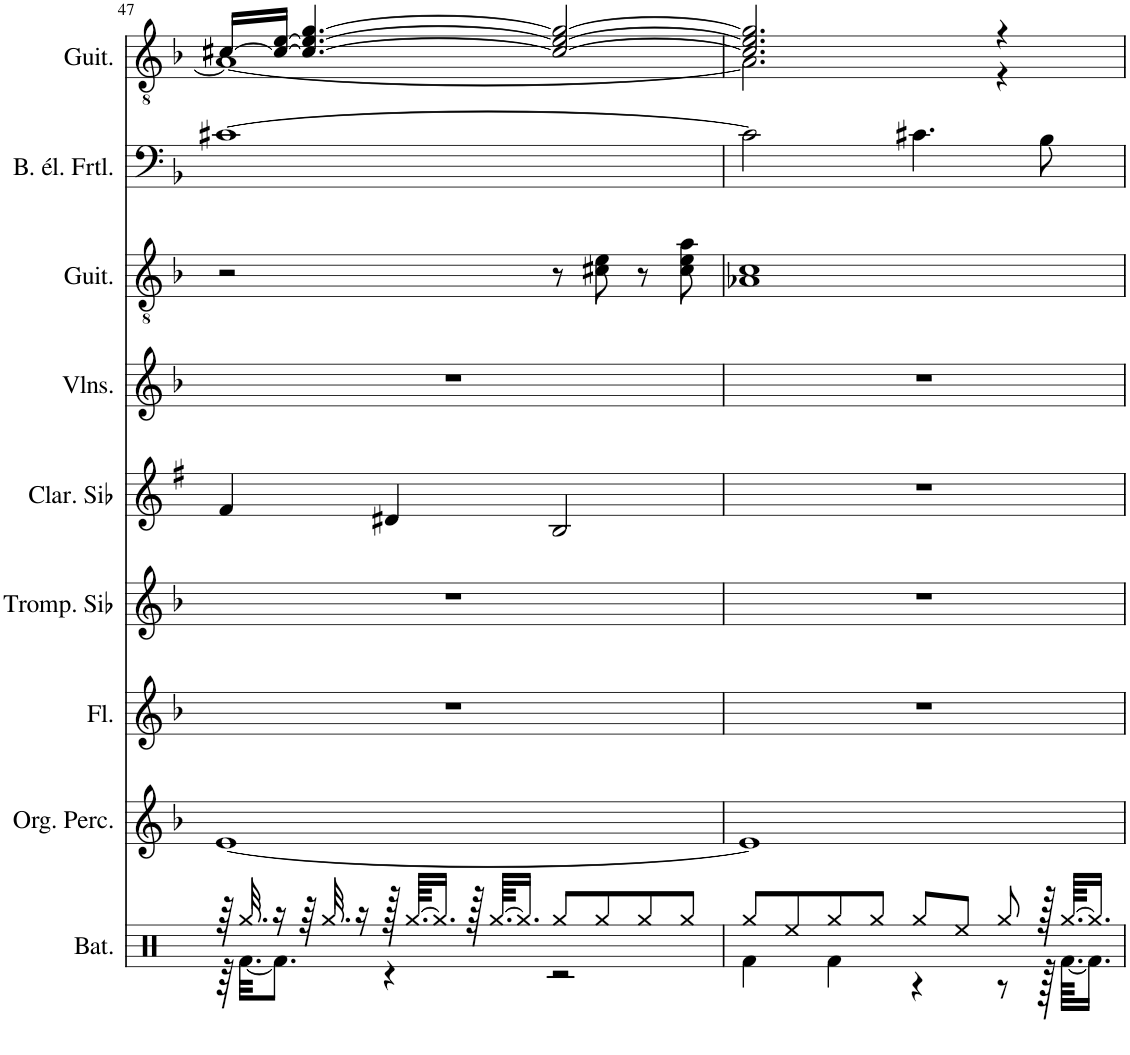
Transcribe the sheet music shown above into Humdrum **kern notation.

**kern	**kern	**kern	**kern	**kern	**kern	**kern	**kern	**kern
*part9	*part8	*part7	*part6	*part5	*part4	*part3	*part2	*part1
*staff9	*staff8	*staff7	*staff6	*staff5	*staff4	*staff3	*staff2	*staff1
*I"Batterie, Drums	*I"Orgue percussif, Percussive Organ	*I"Flûte, Flute	*I"Trompette en Sib, Trumpet	*I"Clarinette en Sib	*I"Violons, String Ensemble 1	*I"Guitare acoustique, Electric Guitar (jazz)	*I"Basse électrique fretless, Fretless Bass	*I"Guitare classique, Acoustic Guitar (nylon)
*I'Bat.	*I'Org. Perc.	*I'Fl.	*I'Tromp. Sib	*I'Clar. Sib	*I'Vlns.	*I'Guit.	*I'B. él. Frtl.	*I'Guit.
!!LO:PB:g=z
*clefX	*clefG2	*clefG2	*clefG2	*clefG2	*clefG2	*clefGv2	*clefF4	*clefGv2
*	*	*	*Trd1c2	*Trd1c2	*	*	*Trd7c12	*
*k[]	*k[b-]	*k[b-]	*k[b-]	*k[f#]	*k[b-]	*k[b-]	*k[b-]	*k[b-]
*M4/4	*M4/4	*M4/4	*M4/4	*M4/4	*M4/4	*M4/4	*M4/4	*M4/4
=47	=47	=47	=47	=47	=47	=47	=47	=47
*^	*	*	*	*	*	*	*	*^
64r	64r	[1e	1r	1r	4f#/	1r	2r	[1c#X	[16c#X/LL	1A_
32.Rgg/	[32.Rf\KKL	.	.	.	.	.	.	.	.	.
16r	8.Rf\J]	.	.	.	.	.	.	.	16c#/_ [16e/JJ	.
64r	.	.	.	.	.	.	.	.	4.c#/_ 4.e/_ [4.g/	.
32.Rgg/	.	.	.	.	.	.	.	.	.	.
16r	.	.	.	.	.	.	.	.	.	.
128r	4r	.	.	.	4d#X/	.	.	.	.	.
[64.Rgg/KKLL	.	.	.	.	.	.	.	.	.	.
16.Rgg/JJ]	.	.	.	.	.	.	.	.	.	.
128r	.	.	.	.	.	.	.	.	.	.
[64.Rgg/KKLL	.	.	.	.	.	.	.	.	.	.
16.Rgg/JJ]	.	.	.	.	.	.	.	.	.	.
8Rgg/L	2r	.	.	.	2B/	.	8r	.	2c#/_ 2e/_ 2g/_	.
8Rgg/	.	.	.	.	.	.	8c#X\ 8e\	.	.	.
8Rgg/	.	.	.	.	.	.	8r	.	.	.
8Rgg/J	.	.	.	.	.	.	8c#\ 8e\ 8a\	.	.	.
=48	=48	=48	=48	=48	=48	=48	=48	=48	=48	=48
8Rgg/L	4Rf\	1e]	1r	1r	1r	1r	1A-X 1c	2c#\]	2.c#/] 2.e/] 2.g/]	2.A\]
8Ree/	.	.	.	.	.	.	.	.	.	.
8Rgg/	4Rf\	.	.	.	.	.	.	.	.	.
8Rgg/J	.	.	.	.	.	.	.	.	.	.
8Rgg/L	4r	.	.	.	.	.	.	4.c#X\	.	.
8Ree/J	.	.	.	.	.	.	.	.	.	.
8Rgg/	8r	.	.	.	.	.	.	.	4r	4r
128r	128r	.	.	.	.	.	.	8B-\	.	.
[64.Rgg/KKLL	[64.Rf\KKLL	.	.	.	.	.	.	.	.	.
16.Rgg/JJ]	16.Rf\JJ]	.	.	.	.	.	.	.	.	.
*v	*v	*	*	*	*	*	*	*	*v	*v
=	=	=	=	=	=	=	=	=
*-	*-	*-	*-	*-	*-	*-	*-	*-
